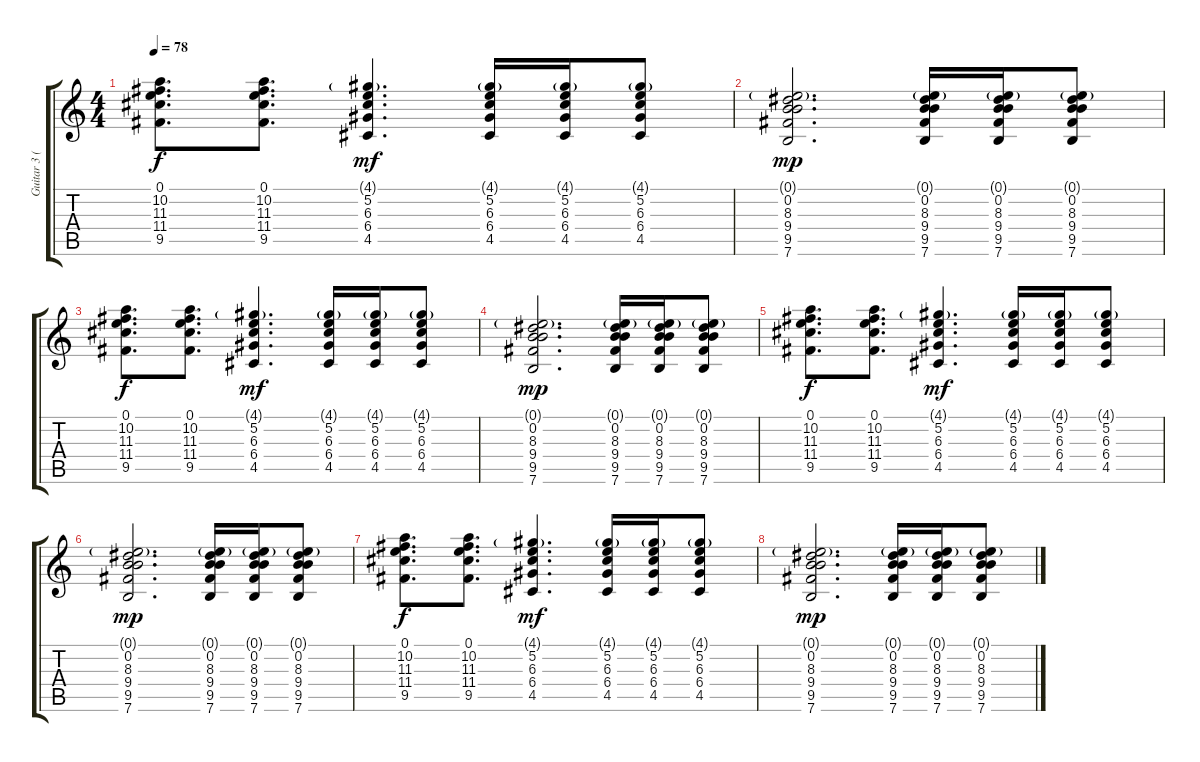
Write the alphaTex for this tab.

\track ("Guitar 3 (Studio Guitar)" "Guitar 3 (") {instrument acousticguitarsteel}
\staff {score tabs}
\tuning (E4 B3 G3 D3 A2 E2) {hide}
\ts (4 4)
\tempo 78
\clef g2
\ks c
(0.1 10.2 11.3 11.4 9.5).8{d dy f} (0.1 10.2 11.3 11.4 9.5).8{d} (4.1{g} 5.2 6.3 6.4 4.5).4{d dy mf} (4.1{g} 5.2 6.3 6.4 4.5).16 (4.1{g} 5.2 6.3 6.4 4.5).16 (4.1{g} 5.2 6.3 6.4 4.5).8 |
(0.1{g} 0.2 8.3 9.4 9.5 7.6).2{d dy mp} (0.1{g} 0.2 8.3 9.4 9.5 7.6).16 (0.1{g} 0.2 8.3 9.4 9.5 7.6).16 (0.1{g} 0.2 8.3 9.4 9.5 7.6).8 |
(0.1 10.2 11.3 11.4 9.5).8{d dy f} (0.1 10.2 11.3 11.4 9.5).8{d} (4.1{g} 5.2 6.3 6.4 4.5).4{d dy mf} (4.1{g} 5.2 6.3 6.4 4.5).16 (4.1{g} 5.2 6.3 6.4 4.5).16 (4.1{g} 5.2 6.3 6.4 4.5).8 |
(0.1{g} 0.2 8.3 9.4 9.5 7.6).2{d dy mp} (0.1{g} 0.2 8.3 9.4 9.5 7.6).16 (0.1{g} 0.2 8.3 9.4 9.5 7.6).16 (0.1{g} 0.2 8.3 9.4 9.5 7.6).8 |
(0.1 10.2 11.3 11.4 9.5).8{d dy f} (0.1 10.2 11.3 11.4 9.5).8{d} (4.1{g} 5.2 6.3 6.4 4.5).4{d dy mf} (4.1{g} 5.2 6.3 6.4 4.5).16 (4.1{g} 5.2 6.3 6.4 4.5).16 (4.1{g} 5.2 6.3 6.4 4.5).8 |
(0.1{g} 0.2 8.3 9.4 9.5 7.6).2{d dy mp} (0.1{g} 0.2 8.3 9.4 9.5 7.6).16 (0.1{g} 0.2 8.3 9.4 9.5 7.6).16 (0.1{g} 0.2 8.3 9.4 9.5 7.6).8 |
(0.1 10.2 11.3 11.4 9.5).8{d dy f} (0.1 10.2 11.3 11.4 9.5).8{d} (4.1{g} 5.2 6.3 6.4 4.5).4{d dy mf} (4.1{g} 5.2 6.3 6.4 4.5).16 (4.1{g} 5.2 6.3 6.4 4.5).16 (4.1{g} 5.2 6.3 6.4 4.5).8 |
(0.1{g} 0.2 8.3 9.4 9.5 7.6).2{d dy mp} (0.1{g} 0.2 8.3 9.4 9.5 7.6).16 (0.1{g} 0.2 8.3 9.4 9.5 7.6).16 (0.1{g} 0.2 8.3 9.4 9.5 7.6).8
